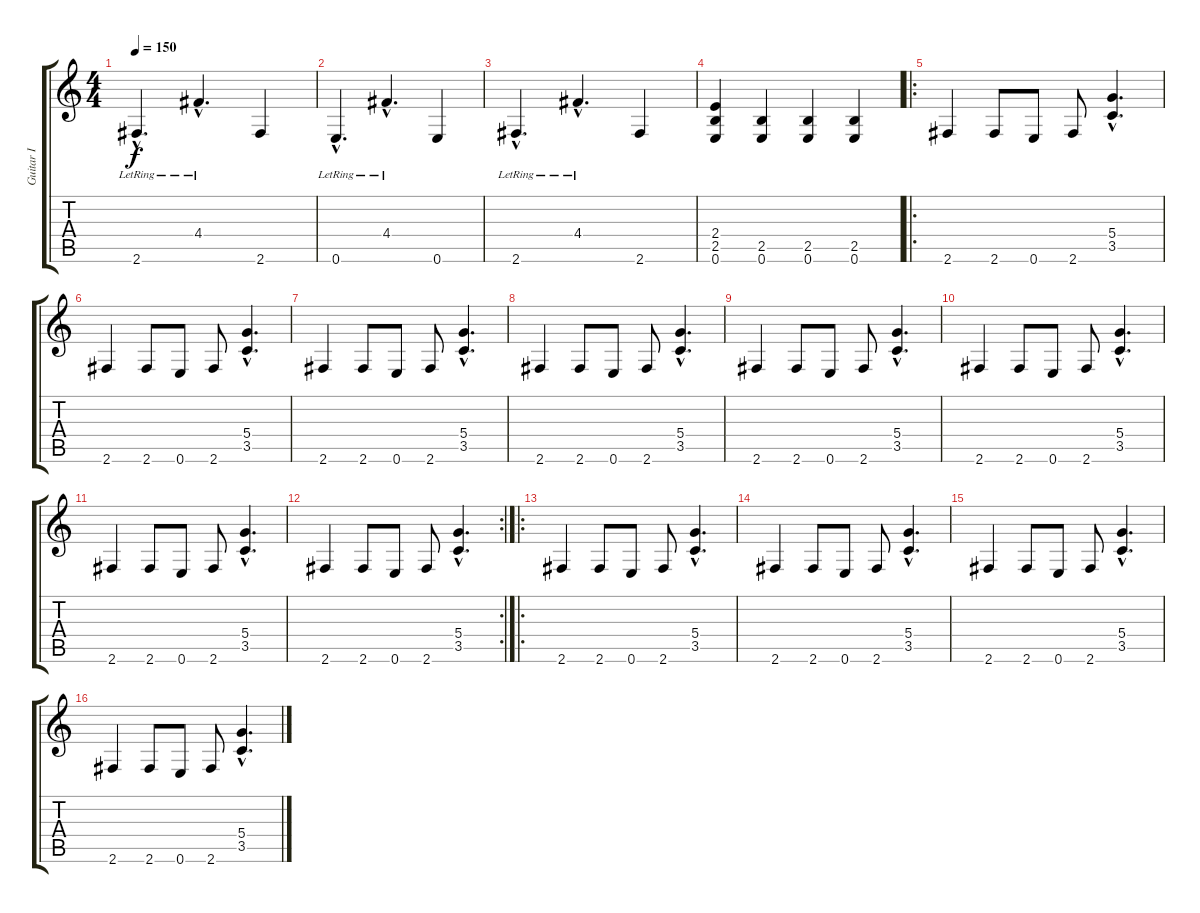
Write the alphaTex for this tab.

\track ("Guitar I" "Guitar I") {instrument distortionguitar}
\staff {score tabs}
\tuning (E4 B3 G3 D3 A2 E2) {hide}
\ts (4 4)
\tempo 150
\clef g2
\ks c
2.6{hac lr}.4{d dy f} 4.4{hac lr}.4{d} 2.6.4 |
0.6{hac lr}.4{d} 4.4{hac lr}.4{d} 0.6.4 |
2.6{hac lr}.4{d} 4.4{hac lr}.4{d} 2.6.4 |
(2.4 2.5 0.6).4 (2.5 0.6).4 (2.5 0.6).4 (2.5 0.6).4 |
\ro
2.6.4 2.6.8 0.6.8 2.6.8 (5.4{hac} 3.5{hac}).4{d} |
2.6.4 2.6.8 0.6.8 2.6.8 (5.4{hac} 3.5{hac}).4{d} |
2.6.4 2.6.8 0.6.8 2.6.8 (5.4{hac} 3.5{hac}).4{d} |
2.6.4 2.6.8 0.6.8 2.6.8 (5.4{hac} 3.5{hac}).4{d} |
2.6.4 2.6.8 0.6.8 2.6.8 (5.4{hac} 3.5{hac}).4{d} |
2.6.4 2.6.8 0.6.8 2.6.8 (5.4{hac} 3.5{hac}).4{d} |
2.6.4 2.6.8 0.6.8 2.6.8 (5.4{hac} 3.5{hac}).4{d} |
\rc 2
2.6.4 2.6.8 0.6.8 2.6.8 (5.4{hac} 3.5{hac}).4{d} |
\ro
2.6.4 2.6.8 0.6.8 2.6.8 (5.4{hac} 3.5{hac}).4{d} |
2.6.4 2.6.8 0.6.8 2.6.8 (5.4{hac} 3.5{hac}).4{d} |
2.6.4 2.6.8 0.6.8 2.6.8 (5.4{hac} 3.5{hac}).4{d} |
2.6.4 2.6.8 0.6.8 2.6.8 (5.4{hac} 3.5{hac}).4{d}
